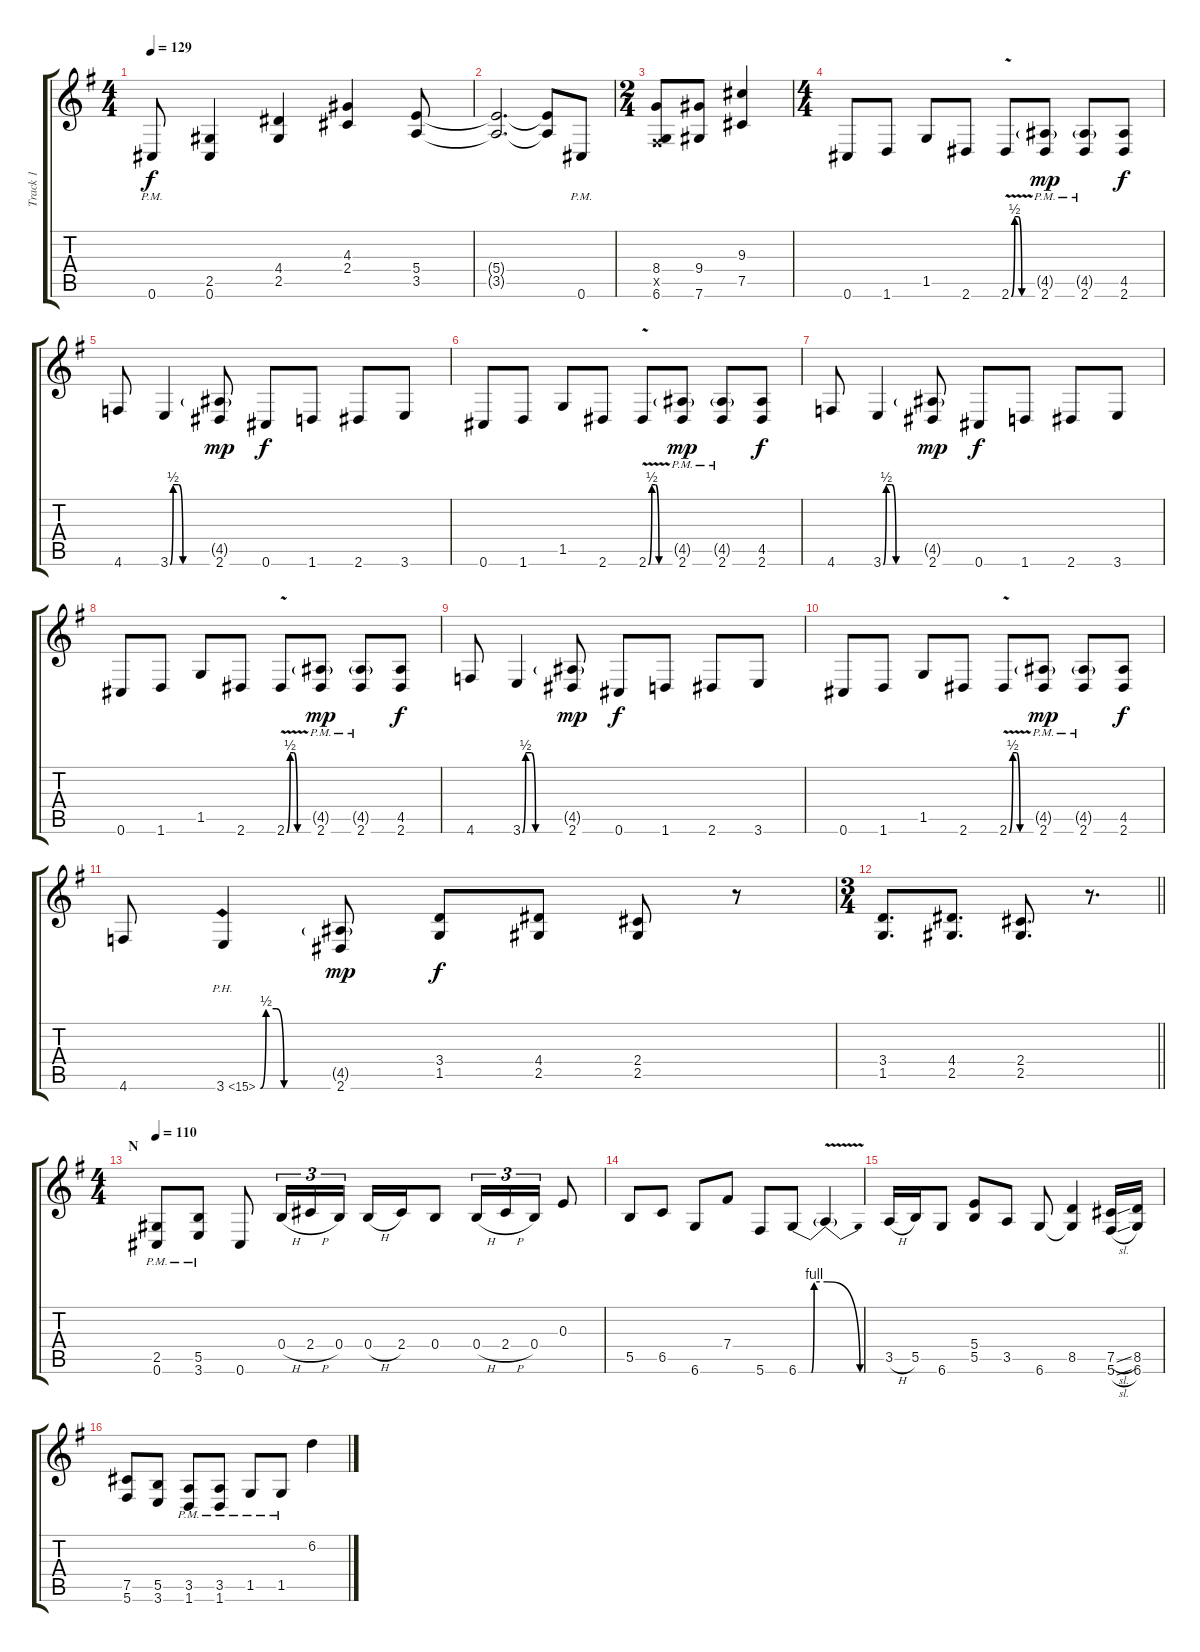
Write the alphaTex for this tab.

\track ("Track 1" "Track 1") {instrument distortionguitar}
\staff {score tabs}
\tuning (Db4 Ab3 E3 B2 Gb2 Db2) {hide}
\ts (4 4)
\tempo 129
\clef g2
\ks eminor
0.6{pm}.8{dy f} (2.5 0.6).4 (4.4 2.5).4 (4.3 2.4).4 (5.4 3.5).8 |
(5.4{t} 3.5{t}).2{d} (5.4{t} 3.5{t}).8 0.6{pm}.8 |
\ts (2 4)
(8.4 0.5{x} 6.6).8 (9.4 7.6).8 (9.3 7.5).4 |
\ts (4 4)
0.6.8 1.6.8 1.5.8 2.6.8 2.6{be (custom 0 0 10 2 20 2 30 0 60 0) v}.8 (4.5{g pm} 2.6{pm}).8{dy mp} (4.5{g pm} 2.6{pm}).8 (4.5 2.6).8{dy f} |
4.6.8 3.6{be (custom 0 0 5 2 14 2 21 0 60 0)}.4 (4.5{g} 2.6).8{dy mp} 0.6.8{dy f} 1.6.8 2.6.8 3.6.8 |
0.6.8 1.6.8 1.5.8 2.6.8 2.6{be (custom 0 0 10 2 20 2 30 0 60 0) v}.8 (4.5{g pm} 2.6{pm}).8{dy mp} (4.5{g pm} 2.6{pm}).8 (4.5 2.6).8{dy f} |
4.6.8 3.6{be (custom 0 0 5 2 14 2 21 0 60 0)}.4 (4.5{g} 2.6).8{dy mp} 0.6.8{dy f} 1.6.8 2.6.8 3.6.8 |
0.6.8 1.6.8 1.5.8 2.6.8 2.6{be (custom 0 0 10 2 20 2 30 0 60 0) v}.8 (4.5{g pm} 2.6{pm}).8{dy mp} (4.5{g pm} 2.6{pm}).8 (4.5 2.6).8{dy f} |
4.6.8 3.6{be (custom 0 0 5 2 14 2 21 0 60 0)}.4 (4.5{g} 2.6).8{dy mp} 0.6.8{dy f} 1.6.8 2.6.8 3.6.8 |
0.6.8 1.6.8 1.5.8 2.6.8 2.6{be (custom 0 0 10 2 20 2 30 0 60 0) v}.8 (4.5{g pm} 2.6{pm}).8{dy mp} (4.5{g pm} 2.6{pm}).8 (4.5 2.6).8{dy f} |
4.6.8 3.6{be (custom 0 0 5 2 14 2 21 0 60 0) ph 12}.4 (4.5{g} 2.6).8{dy mp} (3.4 1.5).8{dy f} (4.4 2.5).8 (2.4 2.5).8 r.8 |
\ts (3 4)
\barLineRight lightlight
(3.4 1.5).8{d} (4.4 2.5).8{d} (2.4 2.5).8{d} r.8{d} |
\ts (4 4)
\section ("" "N")
\tempo 110
(2.5{pm} 0.6{pm}).8 (5.5{pm} 3.6{pm}).8 0.6.8 0.4{h}.16{tu (3 2)} 2.4{h}.16{tu (3 2)} 0.4.16{tu (3 2)} 0.4{h}.16 2.4.16 0.4.8 0.4{h}.16{tu (3 2)} 2.4{h}.16{tu (3 2)} 0.4.16{tu (3 2)} 0.3.8 |
5.5.8 6.5.8 6.6.8 7.4.8 5.6.8 6.6{be (custom 0 0 27 0 33 4 60 4)}.8 6.6{be (release 0 4 60 0) v t}.4 |
3.5{h}.16 5.5.16 6.6.8 (5.4 5.5).8 3.5.8 6.6.8 (8.5 6.6{t}).4 (7.5{sl} 5.6{sl}).16 (8.5 6.6).16 |
(7.5 5.6).8 (5.5 3.6).8 (3.5{pm} 1.6{pm}).8 (3.5{pm} 1.6{pm}).8 1.5{pm}.8 1.5{pm}.8 6.2.4
